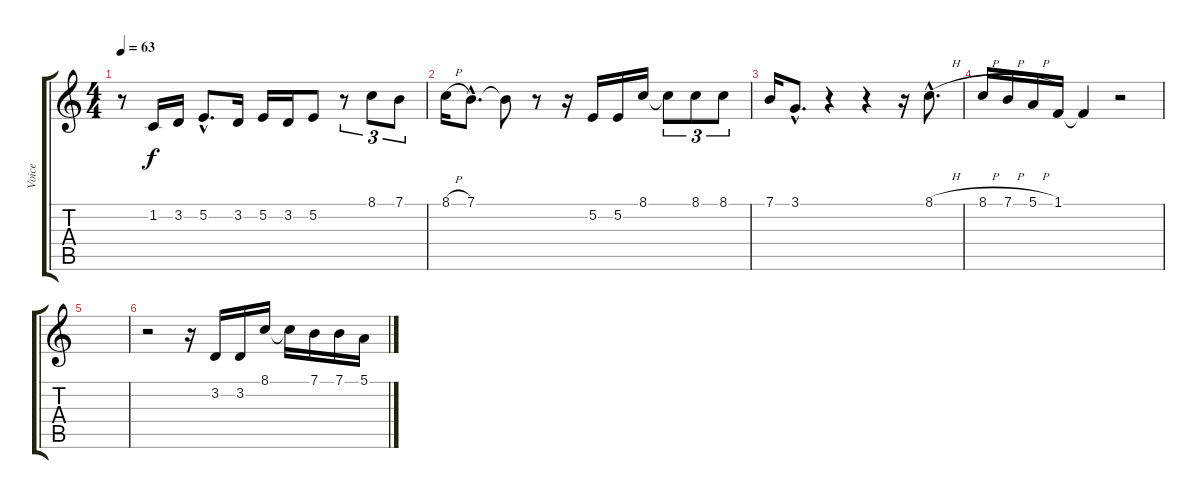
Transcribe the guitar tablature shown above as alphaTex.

\track ("Voice" "Voice") {instrument flute}
\staff {score tabs}
\tuning (E4 B3 G3 D3 A2 D2) {hide}
\ts (4 4)
\tempo 63
\clef g2
\ks c
r.8{dy f} 1.2.16 3.2.16 5.2{hac}.8{d} 3.2.16 5.2.16 3.2.16 5.2.8 r.8{tu (3 2)} 8.1.8{tu (3 2)} 7.1.8{tu (3 2)} |
8.1{h}.16 7.1{hac}.8{d} 7.1{t}.8 r.8 r.16 5.2.16 5.2.16 8.1.16 8.1{t}.8{tu (3 2)} 8.1.8{tu (3 2)} 8.1.8{tu (3 2)} |
7.1.16 3.1{hac}.8{d} r.4 r.4 r.16 8.1{h hac}.8{d} |
8.1{h}.16 7.1{h}.16 5.1{h}.16 1.1.16 1.1{t}.4 r.2 |
|
r.2 r.16 3.2.16 3.2.16 8.1.16 8.1{t}.16 7.1.16 7.1.16 5.1.16
